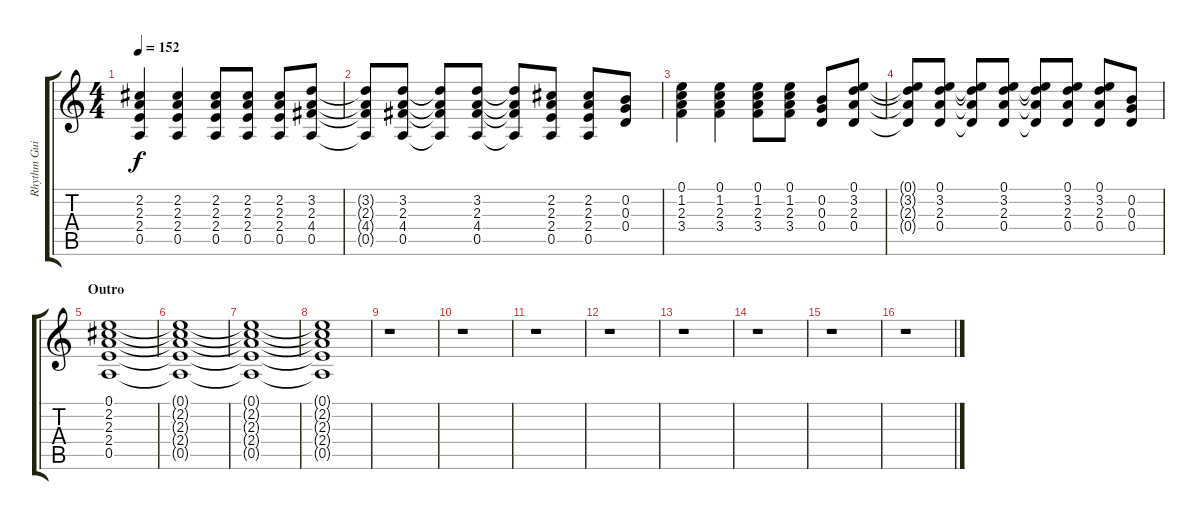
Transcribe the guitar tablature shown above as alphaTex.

\track ("Rhythm Guitar" "Rhythm Gui") {instrument overdrivenguitar}
\staff {score tabs}
\tuning (E4 B3 G3 D3 A2 E2) {hide}
\ts (4 4)
\tempo 152
\clef g2
\ks c
(2.2 2.3 2.4 0.5).4{dy f} (2.2 2.3 2.4 0.5).4 (2.2 2.3 2.4 0.5).8 (2.2 2.3 2.4 0.5).8 (2.2 2.3 2.4 0.5).8 (3.2 2.3 4.4 0.5).8 |
(3.2{t} 2.3{t} 4.4{t} 0.5{t}).8 (3.2 2.3 4.4 0.5).8 (3.2{t} 2.3{t} 4.4{t} 0.5{t}).8 (3.2 2.3 4.4 0.5).8 (3.2{t} 2.3{t} 4.4{t} 0.5{t}).8 (2.2 2.3 2.4 0.5).8 (2.2 2.3 2.4 0.5).8 (0.2 0.3 0.4).8 |
(0.1 1.2 2.3 3.4).4 (0.1 1.2 2.3 3.4).4 (0.1 1.2 2.3 3.4).8 (0.1 1.2 2.3 3.4).8 (0.2 0.3 0.4).8 (0.1 3.2 2.3 0.4).8 |
(0.1{t} 3.2{t} 2.3{t} 0.4{t}).8 (0.1 3.2 2.3 0.4).8 (0.1{t} 3.2{t} 2.3{t} 0.4{t}).8 (0.1 3.2 2.3 0.4).8 (0.1{t} 3.2{t} 2.3{t} 0.4{t}).8 (0.1 3.2 2.3 0.4).8 (0.1 3.2 2.3 0.4).8 (0.2 0.3 0.4).8 |
\section ("" "Outro")
(0.1 2.2 2.3 2.4 0.5).1 |
(0.1{t} 2.2{t} 2.3{t} 2.4{t} 0.5{t}).1 |
(0.1{t} 2.2{t} 2.3{t} 2.4{t} 0.5{t}).1{volume 0} |
(0.1{t} 2.2{t} 2.3{t} 2.4{t} 0.5{t}).1 |
r.1 |
r.1 |
r.1 |
r.1 |
r.1 |
r.1 |
r.1 |
r.1
